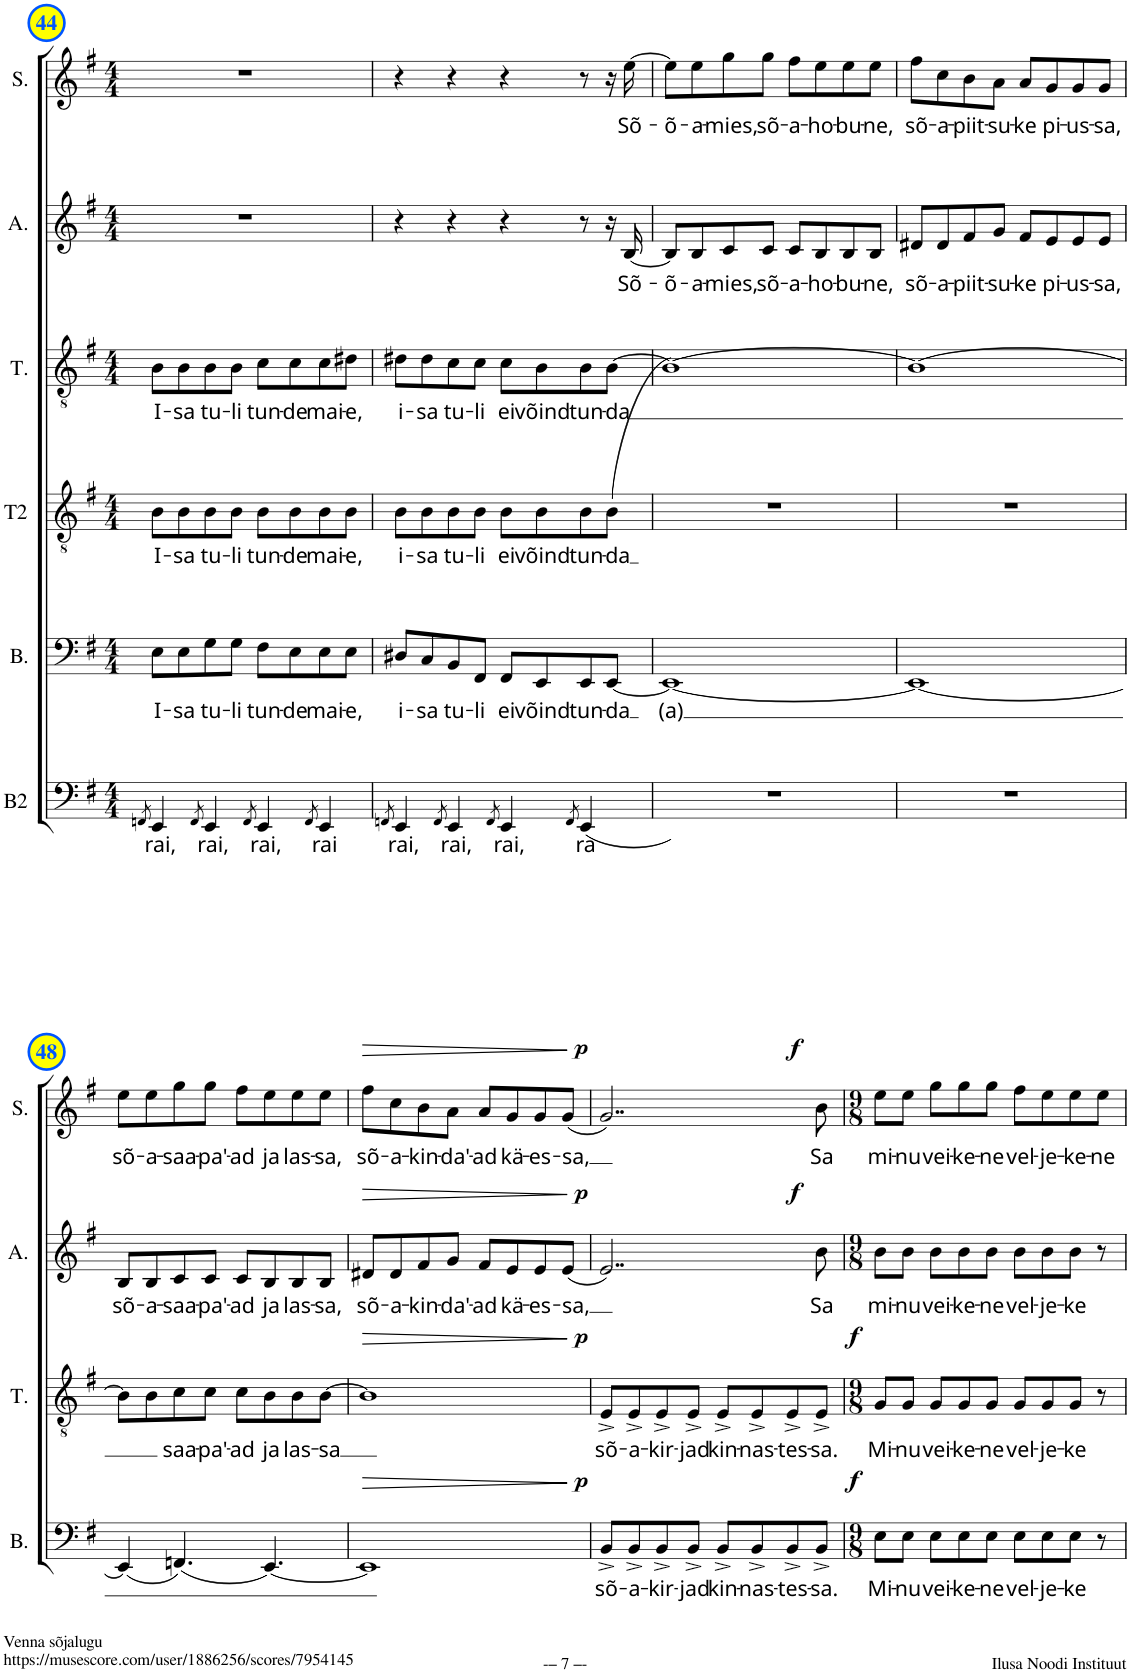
**kern	**text	**kern	**text	**dynam	**kern	**text	**kern	**text	**dynam	**kern	**text	**dynam	**kern	**text	**dynam
*part6	*part6	*part5	*part5	*part5	*part4	*part4	*part3	*part3	*part3	*part2	*part2	*part2	*part1	*part1	*part1
*staff6	*staff6	*staff5	*staff5	*staff5	*staff4	*staff4	*staff3	*staff3	*staff3	*staff2	*staff2	*staff2	*staff1	*staff1	*staff1
*I"Bass II	*	*I"Bass	*	*	*I"Tenor II	*	*I"Tenor	*	*	*I"Alto	*	*	*I"Soprano	*	*
*I'B2	*	*I'B.	*	*	*I'T2	*	*I'T.	*	*	*I'A.	*	*	*I'S.	*	*
!!LO:PB:g=z
*clefF4	*	*clefF4	*	*	*clefGv2	*	*clefGv2	*	*	*clefG2	*	*	*clefG2	*	*
*	*	*	*	*	*	*	*	*	*	*Trd1c2	*	*	*	*	*
*k[f#]	*	*k[f#]	*	*	*k[f#]	*	*k[f#]	*	*	*k[f#]	*	*	*k[f#]	*	*
*M4/4	*	*M4/4	*	*	*M4/4	*	*M4/4	*	*	*M4/4	*	*	*M4/4	*	*
=44	=44	=44	=44	=44	=44	=44	=44	=44	=44	=44	=44	=44	=44	=44	=44
8qFFn/	.	.	.	.	.	.	.	.	.	.	.	.	.	.	.
!	!LO:LY:b	!	!LO:LY:b	!	!	!LO:LY:b	!	!LO:LY:b	!	!	!	!	!	!	!
4EE/	rai,	8E\L	I-	.	8B\L	I-	8B\L	I-	.	1r	.	.	1r	.	.
!	!	!	!LO:LY:b	!	!	!LO:LY:b	!	!LO:LY:b	!	!	!	!	!	!	!
.	.	8E\	-sa	.	8B\	-sa	8B\	-sa	.	.	.	.	.	.	.
8qFF/	.	.	.	.	.	.	.	.	.	.	.	.	.	.	.
!	!LO:LY:b	!	!LO:LY:b	!	!	!LO:LY:b	!	!LO:LY:b	!	!	!	!	!	!	!
4EE/	rai,	8G\	tu-	.	8B\	tu-	8B\	tu-	.	.	.	.	.	.	.
!	!	!	!LO:LY:b	!	!	!LO:LY:b	!	!LO:LY:b	!	!	!	!	!	!	!
.	.	8G\J	-li	.	8B\J	-li	8B\J	-li	.	.	.	.	.	.	.
8qFF/	.	.	.	.	.	.	.	.	.	.	.	.	.	.	.
!	!LO:LY:b	!	!LO:LY:b	!	!	!LO:LY:b	!	!LO:LY:b	!	!	!	!	!	!	!
4EE/	rai,	8F#\L	tun-	.	8B\L	tun-	8c\L	tun-	.	.	.	.	.	.	.
!	!	!	!LO:LY:b	!	!	!LO:LY:b	!	!LO:LY:b	!	!	!	!	!	!	!
.	.	8E\	-de	.	8B\	-de	8c\	-de	.	.	.	.	.	.	.
8qFF/	.	.	.	.	.	.	.	.	.	.	.	.	.	.	.
!	!LO:LY:b	!	!LO:LY:b	!	!	!LO:LY:b	!	!LO:LY:b	!	!	!	!	!	!	!
4EE/	rai	8E\	mai-	.	8B\	mai-	8c\	mai-	.	.	.	.	.	.	.
!	!	!	!LO:LY:b	!	!	!LO:LY:b	!	!LO:LY:b	!	!	!	!	!	!	!
.	.	8E\J	-e,	.	8B\J	-e,	8d#X\J	-e,	.	.	.	.	.	.	.
=45	=45	=45	=45	=45	=45	=45	=45	=45	=45	=45	=45	=45	=45	=45	=45
8qFFn/	.	.	.	.	.	.	.	.	.	.	.	.	.	.	.
!	!LO:LY:b	!	!LO:LY:b	!	!	!LO:LY:b	!	!LO:LY:b	!	!	!	!	!	!	!
4EE/	rai,	8D#X/L	i-	.	8B\L	i-	8d#X\L	i-	.	4r	.	.	4r	.	.
!	!	!	!LO:LY:b	!	!	!LO:LY:b	!	!LO:LY:b	!	!	!	!	!	!	!
.	.	8C/	-sa	.	8B\	-sa	8d#\	-sa	.	.	.	.	.	.	.
8qFF/	.	.	.	.	.	.	.	.	.	.	.	.	.	.	.
!	!LO:LY:b	!	!LO:LY:b	!	!	!LO:LY:b	!	!LO:LY:b	!	!	!	!	!	!	!
4EE/	rai,	8BB/	tu-	.	8B\	tu-	8c\	tu-	.	4r	.	.	4r	.	.
!	!	!	!LO:LY:b	!	!	!LO:LY:b	!	!LO:LY:b	!	!	!	!	!	!	!
.	.	8FF#/J	-li	.	8B\J	-li	8c\J	-li	.	.	.	.	.	.	.
8qFF/	.	.	.	.	.	.	.	.	.	.	.	.	.	.	.
!	!LO:LY:b	!	!LO:LY:b	!	!	!LO:LY:b	!	!LO:LY:b	!	!	!	!	!	!	!
4EE/	rai,	8FF#/L	ei	.	8B\L	ei	8c\L	ei	.	4r	.	.	4r	.	.
!	!	!	!LO:LY:b	!	!	!LO:LY:b	!	!LO:LY:b	!	!	!	!	!	!	!
.	.	8EE/	võind	.	8B\	võind	8B\	võind	.	.	.	.	.	.	.
8qFF/	.	.	.	.	.	.	.	.	.	.	.	.	.	.	.
!	!LO:LY:b	!	!LO:LY:b	!	!	!LO:LY:b	!	!LO:LY:b	!	!	!	!	!	!	!
4EE/	ra	8EE/	tun-	.	8B\	tun-	8B\	tun-	.	8r	.	.	8r	.	.
!	!	!	!LO:LY:b	!	!	!LO:LY:b	!	!LO:LY:b	!	!	!	!	!	!	!
.	.	[8EE/J	-da	.	8B\J	-da	[8B\J	-da	.	16r	.	.	16r	.	.
!	!	!	!	!	!	!	!	!	!	!	!LO:LY:b	!	!	!LO:LY:b	!
.	.	.	.	.	.	.	.	.	.	[16B/	Sõ-	.	[16ee\	Sõ-	.
=46	=46	=46	=46	=46	=46	=46	=46	=46	=46	=46	=46	=46	=46	=46	=46
!	!	!	!LO:LY:b	!	!	!	!	!	!	!	!LO:LY:b	!	!	!LO:LY:b	!
1r	.	(1EE_	(a)	.	1r	.	(1B_	.	.	8B/L]	õ-	.	8ee\L]	õ-	.
!	!	!	!	!	!	!	!	!	!	!	!LO:LY:b	!	!	!LO:LY:b	!
.	.	.	.	.	.	.	.	.	.	8B/	-a-	.	8ee\	-a-	.
!	!	!	!	!	!	!	!	!	!	!	!LO:LY:b	!	!	!LO:LY:b	!
.	.	.	.	.	.	.	.	.	.	8c/	-mies,	.	8gg\	-mies,	.
!	!	!	!	!	!	!	!	!	!	!	!LO:LY:b	!	!	!LO:LY:b	!
.	.	.	.	.	.	.	.	.	.	8c/J	sõ-	.	8gg\J	sõ-	.
!	!	!	!	!	!	!	!	!	!	!	!LO:LY:b	!	!	!LO:LY:b	!
.	.	.	.	.	.	.	.	.	.	8c/L	-a-	.	8ff#\L	-a-	.
!	!	!	!	!	!	!	!	!	!	!	!LO:LY:b	!	!	!LO:LY:b	!
.	.	.	.	.	.	.	.	.	.	8B/	-ho-	.	8ee\	-ho-	.
!	!	!	!	!	!	!	!	!	!	!	!LO:LY:b	!	!	!LO:LY:b	!
.	.	.	.	.	.	.	.	.	.	8B/	-bu-	.	8ee\	-bu-	.
!	!	!	!	!	!	!	!	!	!	!	!LO:LY:b	!	!	!LO:LY:b	!
.	.	.	.	.	.	.	.	.	.	8B/J	-ne,	.	8ee\J	-ne,	.
=47	=47	=47	=47	=47	=47	=47	=47	=47	=47	=47	=47	=47	=47	=47	=47
!	!	!	!	!	!	!	!	!	!	!	!LO:LY:b	!	!	!LO:LY:b	!
1r	.	1EE_	.	.	1r	.	1B_	.	.	8d#X/L	sõ-	.	8ff#\L	sõ-	.
!	!	!	!	!	!	!	!	!	!	!	!LO:LY:b	!	!	!LO:LY:b	!
.	.	.	.	.	.	.	.	.	.	8d#/	-a-	.	8cc\	-a-	.
!	!	!	!	!	!	!	!	!	!	!	!LO:LY:b	!	!	!LO:LY:b	!
.	.	.	.	.	.	.	.	.	.	8f#/	-piit-	.	8b\	-piit-	.
!	!	!	!	!	!	!	!	!	!	!	!LO:LY:b	!	!	!LO:LY:b	!
.	.	.	.	.	.	.	.	.	.	8g/J	-su-	.	8a\J	-su-	.
!	!	!	!	!	!	!	!	!	!	!	!LO:LY:b	!	!	!LO:LY:b	!
.	.	.	.	.	.	.	.	.	.	8f#/L	-ke	.	8a/L	-ke	.
!	!	!	!	!	!	!	!	!	!	!	!LO:LY:b	!	!	!LO:LY:b	!
.	.	.	.	.	.	.	.	.	.	8e/	pi-	.	8g/	pi-	.
!	!	!	!	!	!	!	!	!	!	!	!LO:LY:b	!	!	!LO:LY:b	!
.	.	.	.	.	.	.	.	.	.	8e/	-us-	.	8g/	-us-	.
!	!	!	!	!	!	!	!	!	!	!	!LO:LY:b	!	!	!LO:LY:b	!
.	.	.	.	.	.	.	.	.	.	8e/J	-sa,	.	8g/J	-sa,	.
!!LO:LB:g=z
=48	=48	=48	=48	=48	=48	=48	=48	=48	=48	=48	=48	=48	=48	=48	=48
!	!	!	!	!	!	!	!	!	!	!	!LO:LY:b	!	!	!LO:LY:b	!
1r	.	4EE/]	.	.	1r	.	8B\L]	.	.	8B/L	sõ-	.	8ee\L	sõ-	.
!	!	!	!	!	!	!	!	!	!	!	!LO:LY:b	!	!	!LO:LY:b	!
.	.	.	.	.	.	.	8B\	.	.	8B/	-a-	.	8ee\	-a-	.
!	!	!	!	!	!	!	!	!LO:LY:b	!	!	!LO:LY:b	!	!	!LO:LY:b	!
.	.	(4.FFn/	.	.	.	.	8c\	saa-	.	8c/	-saa-	.	8gg\	-saa-	.
!	!	!	!	!	!	!	!	!LO:LY:b	!	!	!LO:LY:b	!	!	!LO:LY:b	!
.	.	.	.	.	.	.	8c\J	-pa'-	.	8c/J	-pa'-	.	8gg\J	-pa'-	.
!	!	!	!	!	!	!	!	!LO:LY:b	!	!	!LO:LY:b	!	!	!LO:LY:b	!
.	.	.	.	.	.	.	8c\L	-ad	.	8c/L	-ad	.	8ff#\L	-ad	.
!	!	!	!	!	!	!	!	!LO:LY:b	!	!	!LO:LY:b	!	!	!LO:LY:b	!
.	.	[4.EE/)	.	.	.	.	8B\	ja	.	8B/	ja	.	8ee\	ja	.
!	!	!	!	!	!	!	!	!LO:LY:b	!	!	!LO:LY:b	!	!	!LO:LY:b	!
.	.	.	.	.	.	.	8B\	las-	.	8B/	las-	.	8ee\	las-	.
!	!	!	!	!	!	!	!	!LO:LY:b	!	!	!LO:LY:b	!	!	!LO:LY:b	!
.	.	.	.	.	.	.	[8B\J	-sa	.	8B/J	-sa,	.	8ee\J	-sa,	.
=49	=49	=49	=49	=49	=49	=49	=49	=49	=49	=49	=49	=49	=49	=49	=49
!	!	!	!	!LO:HP:b	!	!	!	!	!LO:HP:b	!	!LO:LY:b	!LO:HP:b	!	!LO:LY:b	!LO:HP:b
1r	.	1EE]	.	>	1r	.	1B]	.	>	8d#X/L	sõ-	>	8ff#\L	sõ-	>
!	!	!	!	!	!	!	!	!	!	!	!LO:LY:b	!	!	!LO:LY:b	!
.	.	.	.	.	.	.	.	.	.	8d#/	-a-	.	8cc\	-a-	.
!	!	!	!	!	!	!	!	!	!	!	!LO:LY:b	!	!	!LO:LY:b	!
.	.	.	.	.	.	.	.	.	.	8f#/	-kin-	.	8b\	-kin-	.
!	!	!	!	!	!	!	!	!	!	!	!LO:LY:b	!	!	!LO:LY:b	!
.	.	.	.	.	.	.	.	.	.	8g/J	-da'-	.	8a\J	-da'-	.
!	!	!	!	!	!	!	!	!	!	!	!LO:LY:b	!	!	!LO:LY:b	!
.	.	.	.	.	.	.	.	.	.	8f#/L	-ad	.	8a/L	-ad	.
!	!	!	!	!	!	!	!	!	!	!	!LO:LY:b	!	!	!LO:LY:b	!
.	.	.	.	.	.	.	.	.	.	8e/	kä-	.	8g/	kä-	.
!	!	!	!	!	!	!	!	!	!	!	!LO:LY:b	!	!	!LO:LY:b	!
.	.	.	.	.	.	.	.	.	.	8e/	-es-	.	8g/	-es-	.
!	!	!	!	!	!	!	!	!	!	!	!LO:LY:b	!	!	!LO:LY:b	!
.	.	.	.	.	.	.	.	.	.	8e/J	-sa,	.	(8g/J	-sa,	.
.	.	.	.	]	.	.	.	.	]	.	.	]	.	.	]
=50	=50	=50	=50	=50	=50	=50	=50	=50	=50	=50	=50	=50	=50	=50	=50
!	!	!	!LO:LY:b	!LO:DY:a	!	!	!	!LO:LY:b	!LO:DY:a	!	!	!LO:DY:a	!	!	!LO:DY:a
1r	.	8BB^/L	sõ-	p	1r	.	8E^/L	-sõ-	p	2..e/	.	p	2..g/)	.	p
!	!	!	!LO:LY:b	!	!	!	!	!LO:LY:b	!	!	!	!	!	!	!
.	.	8BB^/	-a-	.	.	.	8E^/	-a-	.	.	.	.	.	.	.
!	!	!	!LO:LY:b	!	!	!	!	!LO:LY:b	!	!	!	!	!	!	!
.	.	8BB^/	-kir-	.	.	.	8E^/	-kir-	.	.	.	.	.	.	.
!	!	!	!LO:LY:b	!	!	!	!	!LO:LY:b	!	!	!	!	!	!	!
.	.	8BB^/J	-jad	.	.	.	8E^/J	-jad	.	.	.	.	.	.	.
!	!	!	!LO:LY:b	!	!	!	!	!LO:LY:b	!	!	!	!	!	!	!
.	.	8BB^/L	kin-	.	.	.	8E^/L	kin-	.	.	.	.	.	.	.
!	!	!	!LO:LY:b	!	!	!	!	!LO:LY:b	!	!	!	!	!	!	!
.	.	8BB^/	-nas-	.	.	.	8E^/	-nas-	.	.	.	.	.	.	.
!	!	!	!LO:LY:b	!	!	!	!	!LO:LY:b	!	!	!	!	!	!	!
.	.	8BB^/	-tes-	.	.	.	8E^/	-tes-	.	.	.	.	.	.	.
!	!	!	!LO:LY:b	!	!	!	!	!LO:LY:b	!	!	!LO:LY:b	!LO:DY:a	!	!LO:LY:b	!LO:DY:a
.	.	8BB^/J	-sa.	.	.	.	8E^/J	-sa.	.	8b\	Sa	f	8b\	Sa	f
=51	=51	=51	=51	=51	=51	=51	=51	=51	=51	=51	=51	=51	=51	=51	=51
*M9/8	*	*M9/8	*	*	*M9/8	*	*M9/8	*	*	*M9/8	*	*	*M9/8	*	*
!	!	!	!LO:LY:b	!LO:DY:a	!	!	!	!LO:LY:b	!LO:DY:a	!	!LO:LY:b	!	!	!LO:LY:b	!
8%9r	.	8E\L	Mi-	f	8%9r	.	8G/L	Mi-	f	8b\L	mi-	.	8ee\L	mi-	.
!	!	!	!LO:LY:b	!	!	!	!	!LO:LY:b	!	!	!LO:LY:b	!	!	!LO:LY:b	!
.	.	8E\J	-nu	.	.	.	8G/J	-nu	.	8b\J	-nu	.	8ee\J	-nu	.
!	!	!	!LO:LY:b	!	!	!	!	!LO:LY:b	!	!	!LO:LY:b	!	!	!LO:LY:b	!
.	.	8E\L	vei-	.	.	.	8G/L	vei-	.	8b\L	vei-	.	8gg\L	vei-	.
!	!	!	!LO:LY:b	!	!	!	!	!LO:LY:b	!	!	!LO:LY:b	!	!	!LO:LY:b	!
.	.	8E\	-ke-	.	.	.	8G/	-ke-	.	8b\	-ke-	.	8gg\	-ke-	.
!	!	!	!LO:LY:b	!	!	!	!	!LO:LY:b	!	!	!LO:LY:b	!	!	!LO:LY:b	!
.	.	8E\J	-ne	.	.	.	8G/J	-ne	.	8b\J	-ne	.	8gg\J	-ne	.
!	!	!	!LO:LY:b	!	!	!	!	!LO:LY:b	!	!	!LO:LY:b	!	!	!LO:LY:b	!
.	.	8E\L	vel-	.	.	.	8G/L	vel-	.	8b\L	vel-	.	8ff#\L	vel-	.
!	!	!	!LO:LY:b	!	!	!	!	!LO:LY:b	!	!	!LO:LY:b	!	!	!LO:LY:b	!
.	.	8E\	-je-	.	.	.	8G/	-je-	.	8b\	-je-	.	8ee\	-je-	.
!	!	!	!LO:LY:b	!	!	!	!	!LO:LY:b	!	!	!LO:LY:b	!	!	!LO:LY:b	!
.	.	8E\J	-ke	.	.	.	8G/J	-ke	.	8b\J	-ke	.	8ee\	-ke-	.
!	!	!	!	!	!	!	!	!	!	!	!	!	!	!LO:LY:b	!
.	.	8r	.	.	.	.	8r	.	.	8r	.	.	8ee\J	-ne	.
=	=	=	=	=	=	=	=	=	=	=	=	=	=	=	=
*-	*-	*-	*-	*-	*-	*-	*-	*-	*-	*-	*-	*-	*-	*-	*-
